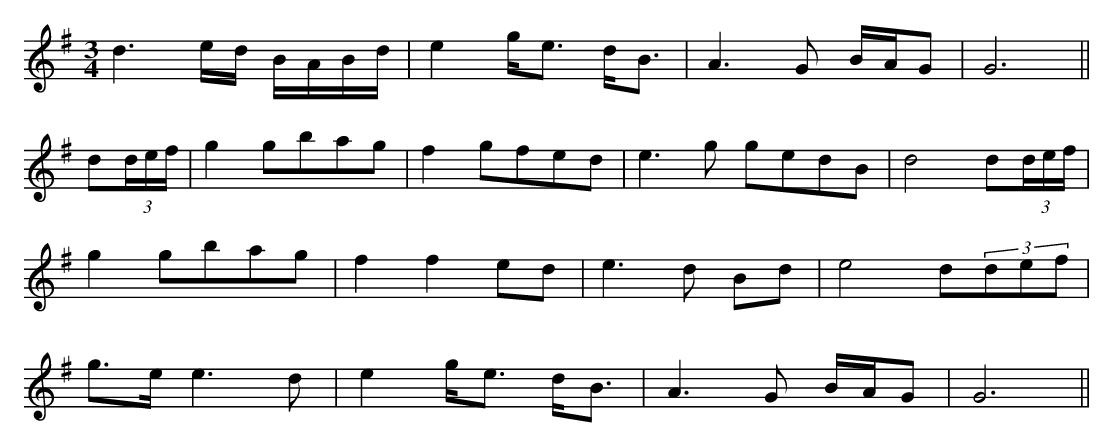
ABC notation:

X:1
M:3/4
K:G
d3 e/d/ B/A/B/d/|e2 g<e d<B|A3G B/A/G|G6||
d(3d/e/f/|g2 gbag|f2 gfed|e3g gedB|d4 d(3d/e/f/|
g2 gbag|f2 f2 ed|e3d Bd|e4 d(3def|
g>e e3d|e2 g<e d<B|A3G B/A/G|G6||
